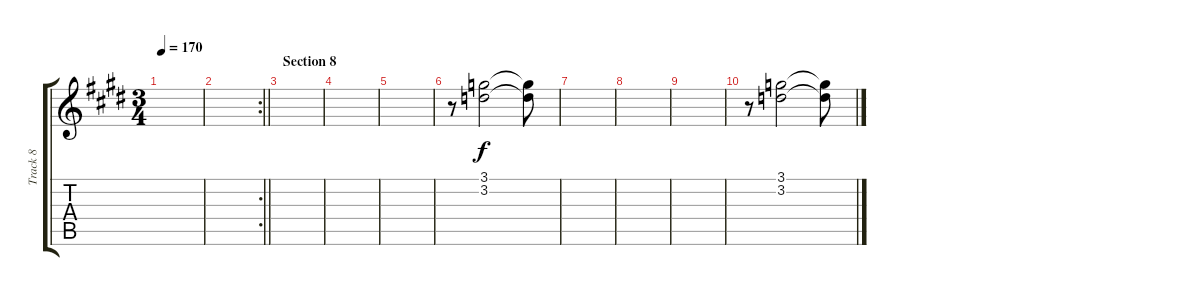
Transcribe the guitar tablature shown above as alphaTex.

\track ("Track 8" "Track 8") {instrument acousticguitarsteel}
\staff {score tabs}
\tuning (E4 B3 G3 D3 A2 E2) {hide}
\ts (3 4)
\tempo 170
\clef g2
\ks e
|
\rc 2
\barLineRight lightlight
|
\section ("" "Section 8")
|
|
|
r.8 (3.1 3.2).2 (3.1{t} 3.2{t}).8 |
|
|
|
r.8 (3.1 3.2).2 (3.1{t} 3.2{t}).8
